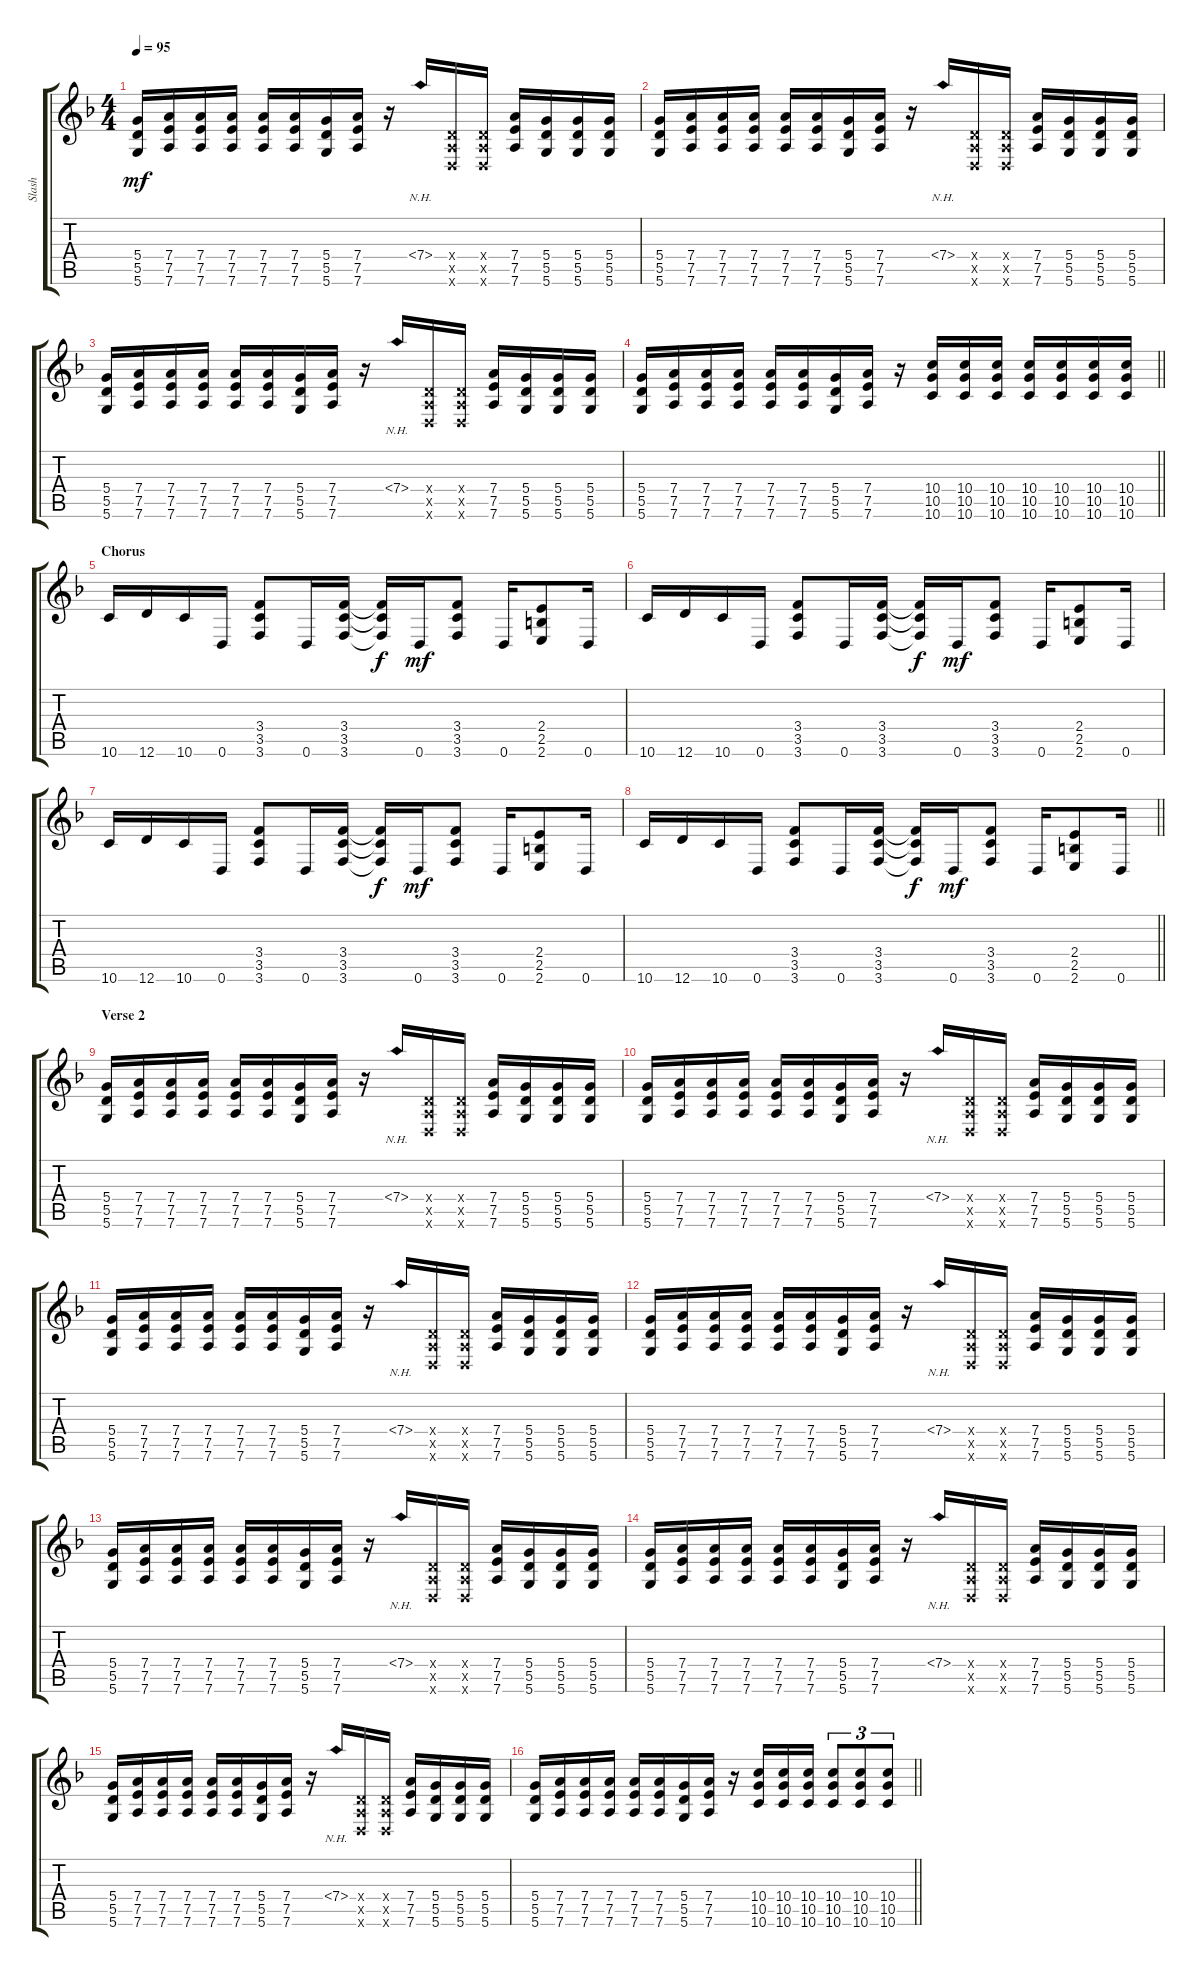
\track ("Slash" "Slash") {instrument overdrivenguitar}
\staff {score tabs}
\tuning (E4 B3 G3 D3 A2 D2) {hide}
\ts (4 4)
\tempo 95
\clef g2
\ks dminor
(5.4 5.5 5.6).16{dy mf} (7.4 7.5 7.6).16 (7.4 7.5 7.6).16 (7.4 7.5 7.6).16 (7.4 7.5 7.6).16 (7.4 7.5 7.6).16 (5.4 5.5 5.6).16 (7.4 7.5 7.6).16 r.16 7.4{nh}.16 (0.4{x} 0.5{x} 0.6{x}).16 (0.4{x} 0.5{x} 0.6{x}).16 (7.4 7.5 7.6).16 (5.4 5.5 5.6).16 (5.4 5.5 5.6).16 (5.4 5.5 5.6).16 |
(5.4 5.5 5.6).16 (7.4 7.5 7.6).16 (7.4 7.5 7.6).16 (7.4 7.5 7.6).16 (7.4 7.5 7.6).16 (7.4 7.5 7.6).16 (5.4 5.5 5.6).16 (7.4 7.5 7.6).16 r.16 7.4{nh}.16 (0.4{x} 0.5{x} 0.6{x}).16 (0.4{x} 0.5{x} 0.6{x}).16 (7.4 7.5 7.6).16 (5.4 5.5 5.6).16 (5.4 5.5 5.6).16 (5.4 5.5 5.6).16 |
(5.4 5.5 5.6).16 (7.4 7.5 7.6).16 (7.4 7.5 7.6).16 (7.4 7.5 7.6).16 (7.4 7.5 7.6).16 (7.4 7.5 7.6).16 (5.4 5.5 5.6).16 (7.4 7.5 7.6).16 r.16 7.4{nh}.16 (0.4{x} 0.5{x} 0.6{x}).16 (0.4{x} 0.5{x} 0.6{x}).16 (7.4 7.5 7.6).16 (5.4 5.5 5.6).16 (5.4 5.5 5.6).16 (5.4 5.5 5.6).16 |
\barLineRight lightlight
(5.4 5.5 5.6).16 (7.4 7.5 7.6).16 (7.4 7.5 7.6).16 (7.4 7.5 7.6).16 (7.4 7.5 7.6).16 (7.4 7.5 7.6).16 (5.4 5.5 5.6).16 (7.4 7.5 7.6).16 r.16 (10.4 10.5 10.6).16 (10.4 10.5 10.6).16 (10.4 10.5 10.6).16 (10.4 10.5 10.6).16 (10.4 10.5 10.6).16 (10.4 10.5 10.6).16 (10.4 10.5 10.6).16 |
\section ("" "Chorus")
10.6.16 12.6.16 10.6.16 0.6.16 (3.4 3.5 3.6).8 0.6.16 (3.4 3.5 3.6).16 (3.4{t} 3.5{t} 3.6{t}).16{dy f} 0.6.16{dy mf} (3.4 3.5 3.6).8 0.6.16 (2.4 2.5 2.6).8 0.6.16 |
10.6.16 12.6.16 10.6.16 0.6.16 (3.4 3.5 3.6).8 0.6.16 (3.4 3.5 3.6).16 (3.4{t} 3.5{t} 3.6{t}).16{dy f} 0.6.16{dy mf} (3.4 3.5 3.6).8 0.6.16 (2.4 2.5 2.6).8 0.6.16 |
10.6.16 12.6.16 10.6.16 0.6.16 (3.4 3.5 3.6).8 0.6.16 (3.4 3.5 3.6).16 (3.4{t} 3.5{t} 3.6{t}).16{dy f} 0.6.16{dy mf} (3.4 3.5 3.6).8 0.6.16 (2.4 2.5 2.6).8 0.6.16 |
\barLineRight lightlight
10.6.16 12.6.16 10.6.16 0.6.16 (3.4 3.5 3.6).8 0.6.16 (3.4 3.5 3.6).16 (3.4{t} 3.5{t} 3.6{t}).16{dy f} 0.6.16{dy mf} (3.4 3.5 3.6).8 0.6.16 (2.4 2.5 2.6).8 0.6.16 |
\section ("" "Verse 2")
(5.4 5.5 5.6).16 (7.4 7.5 7.6).16 (7.4 7.5 7.6).16 (7.4 7.5 7.6).16 (7.4 7.5 7.6).16 (7.4 7.5 7.6).16 (5.4 5.5 5.6).16 (7.4 7.5 7.6).16 r.16 7.4{nh}.16 (0.4{x} 0.5{x} 0.6{x}).16 (0.4{x} 0.5{x} 0.6{x}).16 (7.4 7.5 7.6).16 (5.4 5.5 5.6).16 (5.4 5.5 5.6).16 (5.4 5.5 5.6).16 |
(5.4 5.5 5.6).16 (7.4 7.5 7.6).16 (7.4 7.5 7.6).16 (7.4 7.5 7.6).16 (7.4 7.5 7.6).16 (7.4 7.5 7.6).16 (5.4 5.5 5.6).16 (7.4 7.5 7.6).16 r.16 7.4{nh}.16 (0.4{x} 0.5{x} 0.6{x}).16 (0.4{x} 0.5{x} 0.6{x}).16 (7.4 7.5 7.6).16 (5.4 5.5 5.6).16 (5.4 5.5 5.6).16 (5.4 5.5 5.6).16 |
(5.4 5.5 5.6).16 (7.4 7.5 7.6).16 (7.4 7.5 7.6).16 (7.4 7.5 7.6).16 (7.4 7.5 7.6).16 (7.4 7.5 7.6).16 (5.4 5.5 5.6).16 (7.4 7.5 7.6).16 r.16 7.4{nh}.16 (0.4{x} 0.5{x} 0.6{x}).16 (0.4{x} 0.5{x} 0.6{x}).16 (7.4 7.5 7.6).16 (5.4 5.5 5.6).16 (5.4 5.5 5.6).16 (5.4 5.5 5.6).16 |
(5.4 5.5 5.6).16 (7.4 7.5 7.6).16 (7.4 7.5 7.6).16 (7.4 7.5 7.6).16 (7.4 7.5 7.6).16 (7.4 7.5 7.6).16 (5.4 5.5 5.6).16 (7.4 7.5 7.6).16 r.16 7.4{nh}.16 (0.4{x} 0.5{x} 0.6{x}).16 (0.4{x} 0.5{x} 0.6{x}).16 (7.4 7.5 7.6).16 (5.4 5.5 5.6).16 (5.4 5.5 5.6).16 (5.4 5.5 5.6).16 |
(5.4 5.5 5.6).16 (7.4 7.5 7.6).16 (7.4 7.5 7.6).16 (7.4 7.5 7.6).16 (7.4 7.5 7.6).16 (7.4 7.5 7.6).16 (5.4 5.5 5.6).16 (7.4 7.5 7.6).16 r.16 7.4{nh}.16 (0.4{x} 0.5{x} 0.6{x}).16 (0.4{x} 0.5{x} 0.6{x}).16 (7.4 7.5 7.6).16 (5.4 5.5 5.6).16 (5.4 5.5 5.6).16 (5.4 5.5 5.6).16 |
(5.4 5.5 5.6).16 (7.4 7.5 7.6).16 (7.4 7.5 7.6).16 (7.4 7.5 7.6).16 (7.4 7.5 7.6).16 (7.4 7.5 7.6).16 (5.4 5.5 5.6).16 (7.4 7.5 7.6).16 r.16 7.4{nh}.16 (0.4{x} 0.5{x} 0.6{x}).16 (0.4{x} 0.5{x} 0.6{x}).16 (7.4 7.5 7.6).16 (5.4 5.5 5.6).16 (5.4 5.5 5.6).16 (5.4 5.5 5.6).16 |
(5.4 5.5 5.6).16 (7.4 7.5 7.6).16 (7.4 7.5 7.6).16 (7.4 7.5 7.6).16 (7.4 7.5 7.6).16 (7.4 7.5 7.6).16 (5.4 5.5 5.6).16 (7.4 7.5 7.6).16 r.16 7.4{nh}.16 (0.4{x} 0.5{x} 0.6{x}).16 (0.4{x} 0.5{x} 0.6{x}).16 (7.4 7.5 7.6).16 (5.4 5.5 5.6).16 (5.4 5.5 5.6).16 (5.4 5.5 5.6).16 |
\barLineRight lightlight
(5.4 5.5 5.6).16 (7.4 7.5 7.6).16 (7.4 7.5 7.6).16 (7.4 7.5 7.6).16 (7.4 7.5 7.6).16 (7.4 7.5 7.6).16 (5.4 5.5 5.6).16 (7.4 7.5 7.6).16 r.16 (10.4 10.5 10.6).16 (10.4 10.5 10.6).16 (10.4 10.5 10.6).16 (10.4 10.5 10.6).8{tu (3 2)} (10.4 10.5 10.6).8{tu (3 2)} (10.4 10.5 10.6).8{tu (3 2)}
